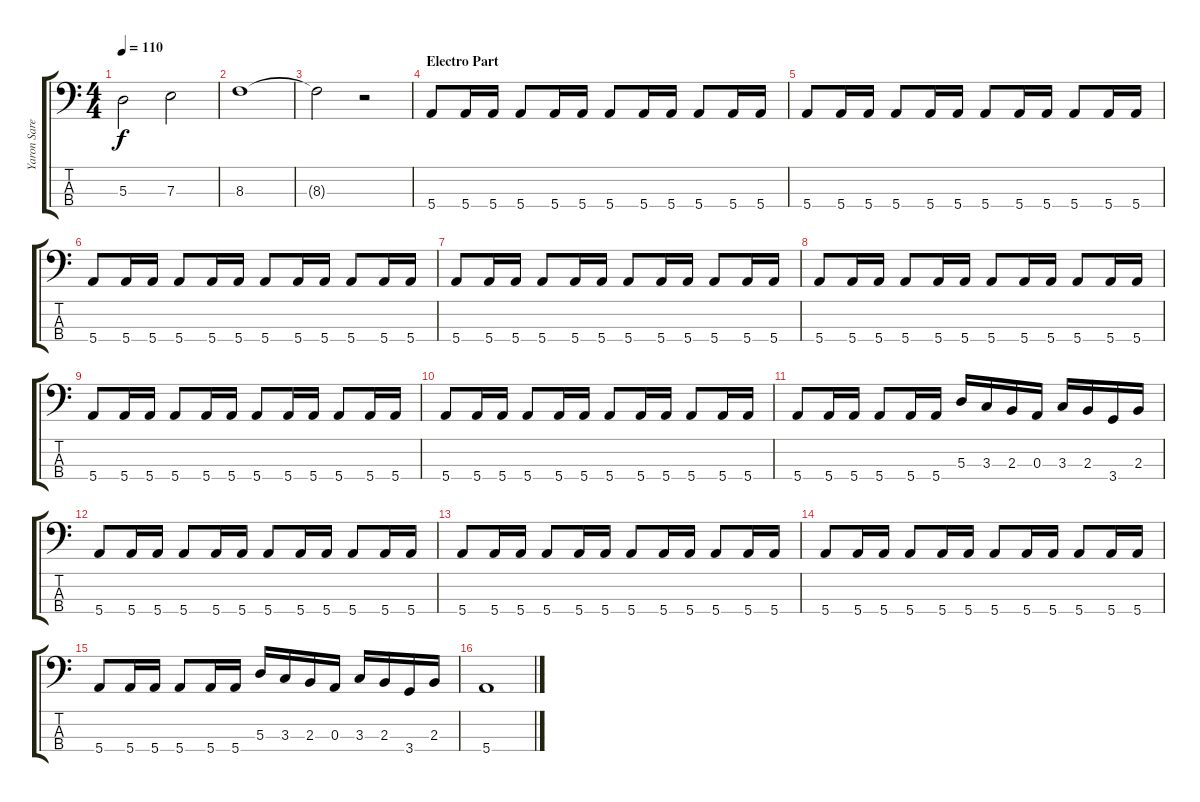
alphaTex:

\track ("Yaron Sarel" "Yaron Sare") {instrument electricbassfinger}
\staff {score tabs}
\tuning (G2 D2 A1 E1) {hide}
\ts (4 4)
\tempo 110
\clef f4
\ks c
5.3.2{dy f} 7.3.2 |
8.3.1 |
8.3{t}.2 r.2 |
\section ("" "Electro Part")
5.4.8{volume 13 instrument synthbass2} 5.4.16 5.4.16 5.4.8 5.4.16 5.4.16 5.4.8 5.4.16 5.4.16 5.4.8 5.4.16 5.4.16 |
5.4.8 5.4.16 5.4.16 5.4.8 5.4.16 5.4.16 5.4.8 5.4.16 5.4.16 5.4.8 5.4.16 5.4.16 |
5.4.8 5.4.16 5.4.16 5.4.8 5.4.16 5.4.16 5.4.8 5.4.16 5.4.16 5.4.8 5.4.16 5.4.16 |
5.4.8 5.4.16 5.4.16 5.4.8 5.4.16 5.4.16 5.4.8 5.4.16 5.4.16 5.4.8 5.4.16 5.4.16 |
5.4.8 5.4.16 5.4.16 5.4.8 5.4.16 5.4.16 5.4.8 5.4.16 5.4.16 5.4.8 5.4.16 5.4.16 |
5.4.8 5.4.16 5.4.16 5.4.8 5.4.16 5.4.16 5.4.8 5.4.16 5.4.16 5.4.8 5.4.16 5.4.16 |
5.4.8 5.4.16 5.4.16 5.4.8 5.4.16 5.4.16 5.4.8 5.4.16 5.4.16 5.4.8 5.4.16 5.4.16 |
5.4.8 5.4.16 5.4.16 5.4.8 5.4.16 5.4.16 5.3.16 3.3.16 2.3.16 0.3.16 3.3.16 2.3.16 3.4.16 2.3.16 |
5.4.8 5.4.16 5.4.16 5.4.8 5.4.16 5.4.16 5.4.8 5.4.16 5.4.16 5.4.8 5.4.16 5.4.16 |
5.4.8 5.4.16 5.4.16 5.4.8 5.4.16 5.4.16 5.4.8 5.4.16 5.4.16 5.4.8 5.4.16 5.4.16 |
5.4.8 5.4.16 5.4.16 5.4.8 5.4.16 5.4.16 5.4.8 5.4.16 5.4.16 5.4.8 5.4.16 5.4.16 |
5.4.8 5.4.16 5.4.16 5.4.8 5.4.16 5.4.16 5.3.16 3.3.16 2.3.16 0.3.16 3.3.16 2.3.16 3.4.16 2.3.16 |
5.4.1
